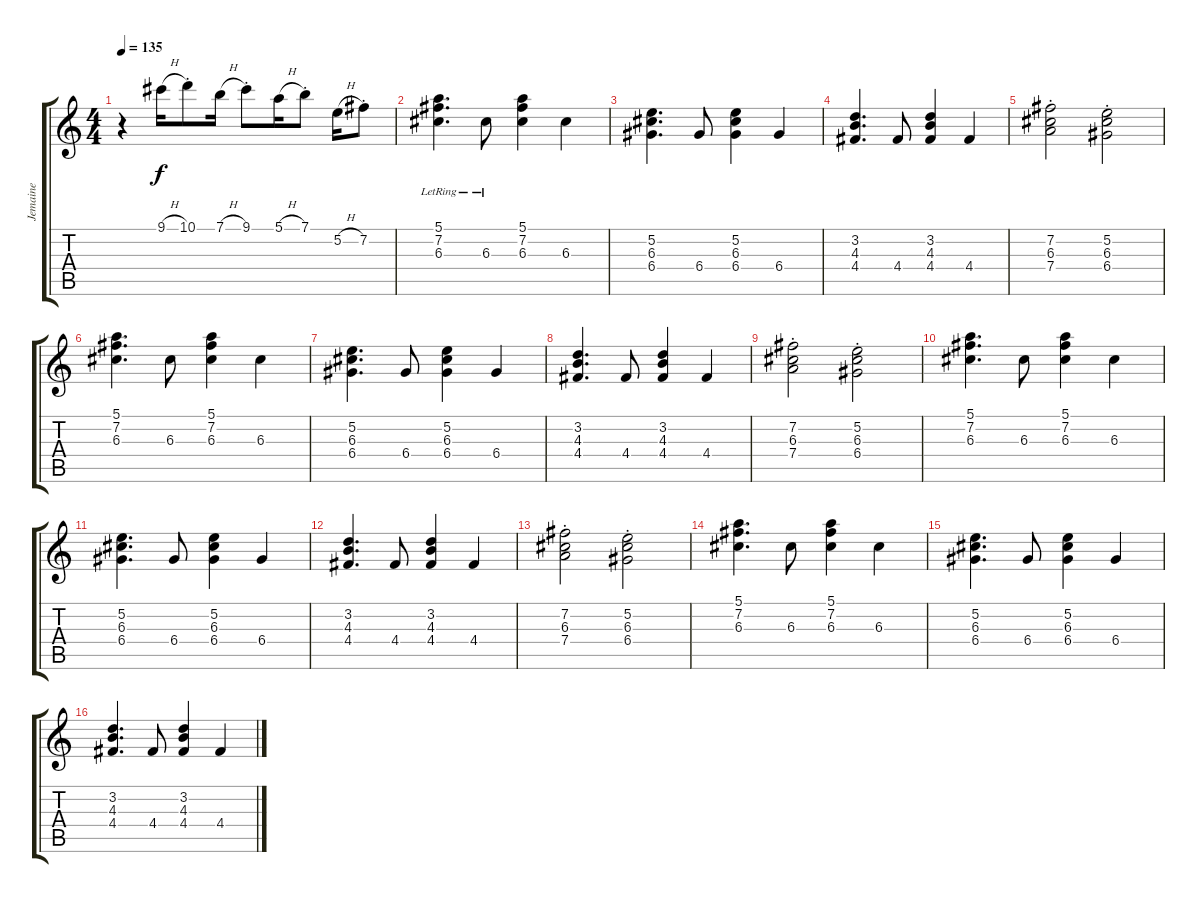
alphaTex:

\track ("Jemaine" "Jemaine") {instrument acousticguitarnylon}
\staff {score tabs}
\tuning (E4 B3 G3 D3 A2 E2) {hide}
\ts (4 4)
\tempo 135
\clef g2
\ks c
r.4{dy f instrument acousticguitarnylon} 9.1{h}.16 10.1{st}.8 7.1{h}.16 9.1{st}.8 5.1{h}.16 7.1{st}.8 5.2{h}.16 7.2{st}.8 |
(5.1{lr} 7.2{lr} 6.3{lr}).4{d} 6.3{lr}.8 (5.1 7.2 6.3).4 6.3.4 |
(5.2 6.3 6.4).4{d} 6.4.8 (5.2 6.3 6.4).4 6.4.4 |
(3.2 4.3 4.4).4{d} 4.4.8 (3.2 4.3 4.4).4 4.4.4 |
(7.2{st} 6.3{st} 7.4{st}).2 (5.2{st} 6.3{st} 6.4{st}).2 |
(5.1 7.2 6.3).4{d} 6.3.8 (5.1 7.2 6.3).4 6.3.4 |
(5.2 6.3 6.4).4{d} 6.4.8 (5.2 6.3 6.4).4 6.4.4 |
(3.2 4.3 4.4).4{d} 4.4.8 (3.2 4.3 4.4).4 4.4.4 |
(7.2{st} 6.3{st} 7.4{st}).2 (5.2{st} 6.3{st} 6.4{st}).2 |
(5.1 7.2 6.3).4{d} 6.3.8 (5.1 7.2 6.3).4 6.3.4 |
(5.2 6.3 6.4).4{d} 6.4.8 (5.2 6.3 6.4).4 6.4.4 |
(3.2 4.3 4.4).4{d} 4.4.8 (3.2 4.3 4.4).4 4.4.4 |
(7.2{st} 6.3{st} 7.4{st}).2 (5.2{st} 6.3{st} 6.4{st}).2 |
(5.1 7.2 6.3).4{d} 6.3.8 (5.1 7.2 6.3).4 6.3.4 |
(5.2 6.3 6.4).4{d} 6.4.8 (5.2 6.3 6.4).4 6.4.4 |
(3.2 4.3 4.4).4{d} 4.4.8 (3.2 4.3 4.4).4 4.4.4
